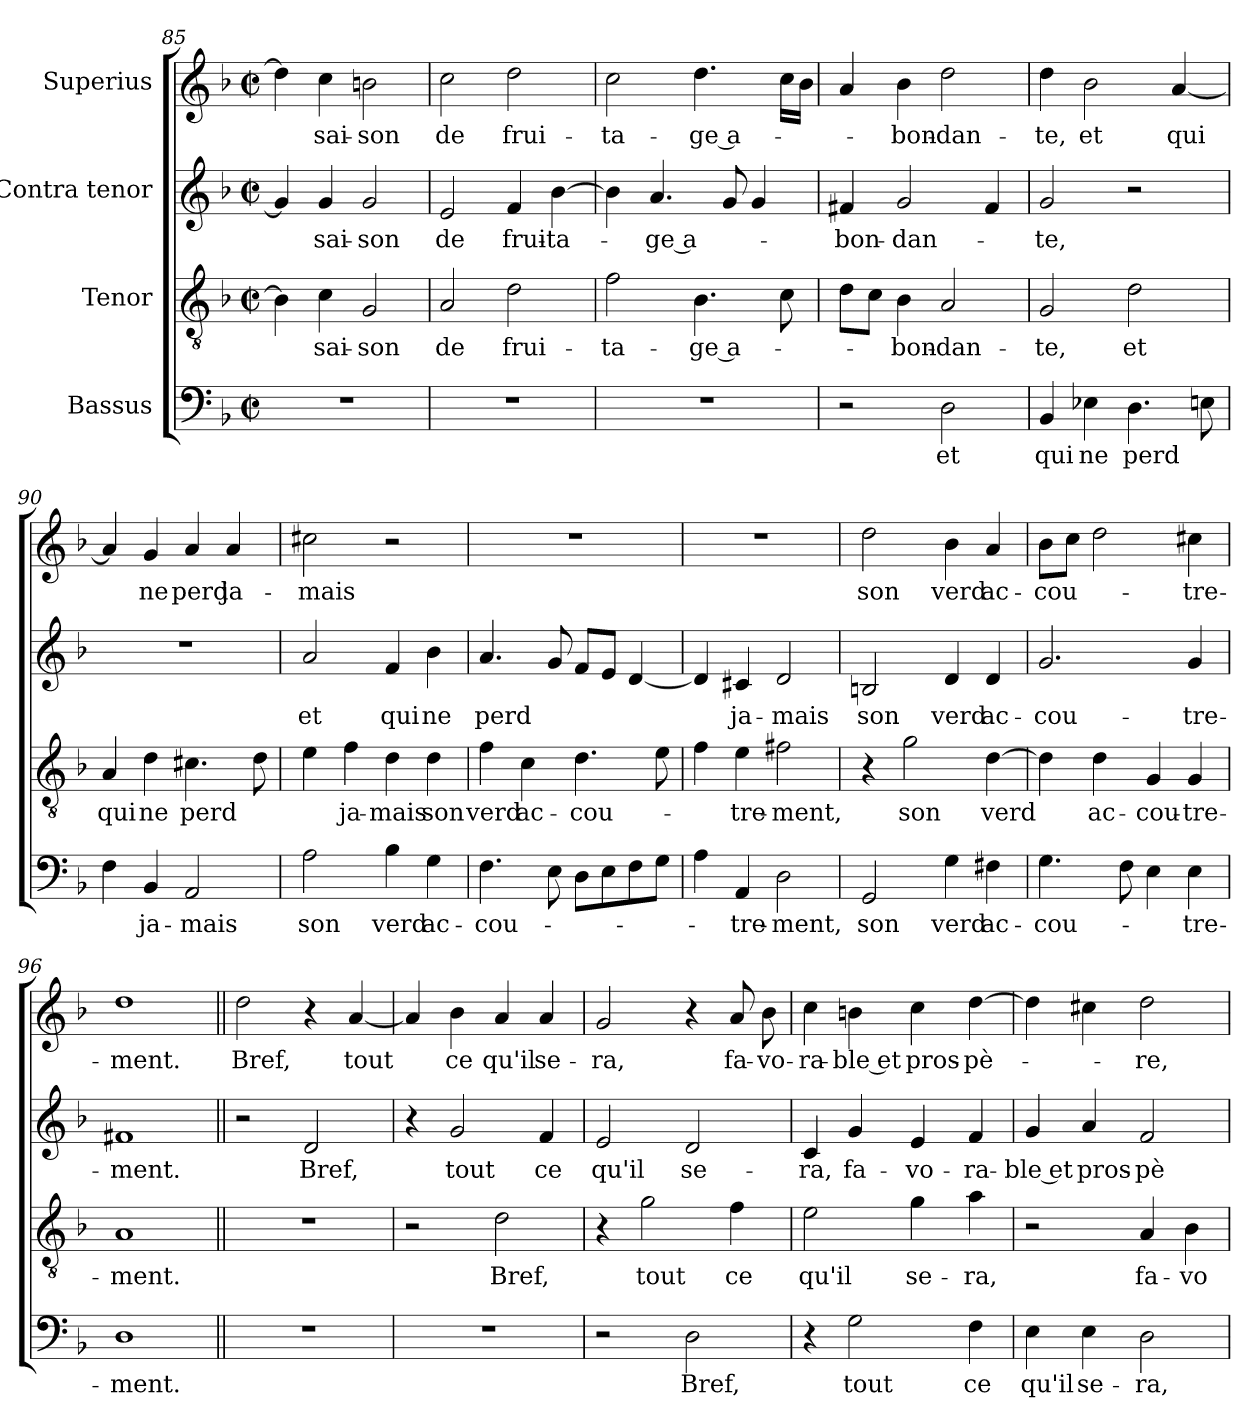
**kern	**text	**kern	**text	**kern	**text	**kern	**text
*part4	*part4	*part3	*part3	*part2	*part2	*part1	*part1
*staff4	*staff4	*staff3	*staff3	*staff2	*staff2	*staff1	*staff1
*I"Bassus	*	*I"Tenor	*	*I"Contra tenor	*	*I"Superius	*
*clefF4	*	*clefGv2	*	*clefG2	*	*clefG2	*
*k[b-]	*	*k[b-]	*	*k[b-]	*	*k[b-]	*
*F:	*	*F:	*	*F:	*	*F:	*
*M2/2	*	*M2/2	*	*M2/2	*	*M2/2	*
*met(c|)	*	*met(c|)	*	*met(c|)	*	*met(c|)	*
=85	=85	=85	=85	=85	=85	=85	=85
1r	.	4B\]	.	4g/]	.	4dd\]	.
!	!	!	!LO:LY:b	!	!LO:LY:b	!	!LO:LY:b
.	.	4c\	sai-	4g/	sai-	4cc\	sai-
!	!	!	!LO:LY:b	!	!LO:LY:b	!	!LO:LY:b
.	.	2G/	-son	2g/	-son	2bn\	-son
!!LO:LB:g=z
=86	=86	=86	=86	=86	=86	=86	=86
!	!	!	!LO:LY:b	!	!LO:LY:b	!	!LO:LY:b
1r	.	2A/	de	2e/	de	2cc\	de
!	!	!	!LO:LY:b	!	!LO:LY:b	!	!LO:LY:b
.	.	2d\	frui-	4f/	frui-	2dd\	frui-
!	!	!	!	!	!LO:LY:b	!	!
.	.	.	.	[4b-\	-ta-	.	.
=87	=87	=87	=87	=87	=87	=87	=87
!	!	!	!LO:LY:b	!	!	!	!LO:LY:b
1r	.	2f\	-ta-	4b-\]	.	2cc\	-ta-
!	!	!	!	!	!LO:LY:b	!	!
.	.	.	.	4.a/	-ge a-	.	.
!	!	!	!LO:LY:b	!	!	!	!LO:LY:b
.	.	4.B-\	-ge a-	.	.	4.dd\	-ge a-
.	.	.	.	8g/	.	.	.
.	.	.	.	4g/	.	.	.
.	.	8c\	.	.	.	16cc\LL	.
.	.	.	.	.	.	16b-\JJ	.
=88	=88	=88	=88	=88	=88	=88	=88
!	!	!	!	!	!LO:LY:b	!	!
2r	.	8d\L	.	4f#X/	-bon-	4a/	.
.	.	8c\J	.	.	.	.	.
!	!	!	!LO:LY:b	!	!LO:LY:b	!	!LO:LY:b
.	.	4B-\	-bon-	2g/	-dan-	4b-\	-bon-
!	!LO:LY:b	!	!LO:LY:b	!	!	!	!LO:LY:b
2D\	et	2A/	-dan-	.	.	2dd\	-dan-
.	.	.	.	4f#/	.	.	.
=89	=89	=89	=89	=89	=89	=89	=89
!	!LO:LY:b	!	!LO:LY:b	!	!LO:LY:b	!	!LO:LY:b
4BB-/	qui	2G/	-te,	2g/	-te,	4dd\	-te,
!	!LO:LY:b	!	!	!	!	!	!LO:LY:b
4E-X\	ne	.	.	.	.	2b-\	et
!	!LO:LY:b	!	!LO:LY:b	!	!	!	!
4.D\	perd	2d\	et	2r	.	.	.
!	!	!	!	!	!	!	!LO:LY:b
.	.	.	.	.	.	[4a/	qui
8En\	.	.	.	.	.	.	.
=90	=90	=90	=90	=90	=90	=90	=90
!	!	!	!LO:LY:b	!	!	!	!
4F\	.	4A/	qui	1r	.	4a/]	.
!	!LO:LY:b	!	!LO:LY:b	!	!	!	!LO:LY:b
4BB-/	ja-	4d\	ne	.	.	4g/	ne
!	!LO:LY:b	!	!LO:LY:b	!	!	!	!LO:LY:b
2AA/	-mais	4.c#X\	perd	.	.	4a/	perd
!	!	!	!	!	!	!	!LO:LY:b
.	.	.	.	.	.	4a/	ja-
.	.	8d\	.	.	.	.	.
=91	=91	=91	=91	=91	=91	=91	=91
!	!LO:LY:b	!	!	!	!LO:LY:b	!	!LO:LY:b
2A\	son	4e\	.	2a/	et	2cc#X\	-mais
!	!	!	!LO:LY:b	!	!	!	!
.	.	4f\	ja-	.	.	.	.
!	!LO:LY:b	!	!LO:LY:b	!	!LO:LY:b	!	!
4B-\	verd	4d\	-mais	4f/	qui	2r	.
!	!LO:LY:b	!	!LO:LY:b	!	!LO:LY:b	!	!
4G\	ac-	4d\	son	4b-\	ne	.	.
!!LO:LB:g=z
=92	=92	=92	=92	=92	=92	=92	=92
!	!LO:LY:b	!	!LO:LY:b	!	!LO:LY:b	!	!
4.F\	-cou-	4f\	verd	4.a/	perd	1r	.
!	!	!	!LO:LY:b	!	!	!	!
.	.	4c\	ac-	.	.	.	.
8E\	.	.	.	8g/	.	.	.
!	!	!	!LO:LY:b	!	!	!	!
8D\L	.	4.d\	-cou-	8f/L	.	.	.
8E\	.	.	.	8e/J	.	.	.
8F\	.	.	.	[4d/	.	.	.
8G\J	.	8e\	.	.	.	.	.
=93	=93	=93	=93	=93	=93	=93	=93
4A\	.	4f\	.	4d/]	.	1r	.
!	!LO:LY:b	!	!LO:LY:b	!	!LO:LY:b	!	!
4AA/	-tre-	4e\	-tre-	4c#X/	ja-	.	.
!	!LO:LY:b	!	!LO:LY:b	!	!LO:LY:b	!	!
2D\	-ment,	2f#X\	-ment,	2d/	-mais	.	.
=94	=94	=94	=94	=94	=94	=94	=94
!	!LO:LY:b	!	!	!	!LO:LY:b	!	!LO:LY:b
2GG/	son	4r	.	2Bn/	son	2dd\	son
!	!	!	!LO:LY:b	!	!	!	!
.	.	2g\	son	.	.	.	.
!	!LO:LY:b	!	!	!	!LO:LY:b	!	!LO:LY:b
4G\	verd	.	.	4d/	verd	4b-\	verd
!	!LO:LY:b	!	!LO:LY:b	!	!LO:LY:b	!	!LO:LY:b
4F#X\	ac-	[4d\	verd	4d/	ac-	4a/	ac-
=95	=95	=95	=95	=95	=95	=95	=95
!	!LO:LY:b	!	!	!	!LO:LY:b	!	!LO:LY:b
4.G\	-cou-	4d\]	.	2.g/	-cou-	8b-\L	-cou-
.	.	.	.	.	.	8cc\J	.
!	!	!	!LO:LY:b	!	!	!	!
.	.	4d\	ac-	.	.	2dd\	.
8F\	.	.	.	.	.	.	.
!	!	!	!LO:LY:b	!	!	!	!
4E\	.	4G/	-cou-	.	.	.	.
!	!LO:LY:b	!	!LO:LY:b	!	!LO:LY:b	!	!LO:LY:b
4E\	-tre-	4G/	-tre-	4g/	-tre-	4cc#X\	-tre-
=96	=96	=96	=96	=96	=96	=96	=96
!	!LO:LY:b	!	!LO:LY:b	!	!LO:LY:b	!	!LO:LY:b
1D	-ment.	1A	-ment.	1f#X	-ment.	1dd	-ment.
!!LO:PB:g=z
=97||	=97||	=97||	=97||	=97||	=97||	=97||	=97||
!	!	!	!	!	!	!	!LO:LY:b
1r	.	1r	.	2r	.	2dd\	Bref,
!	!	!	!	!	!LO:LY:b	!	!
.	.	.	.	2d/	Bref,	4r	.
!	!	!	!	!	!	!	!LO:LY:b
.	.	.	.	.	.	[4a/	tout
=98	=98	=98	=98	=98	=98	=98	=98
1r	.	2r	.	4r	.	4a/]	.
!	!	!	!	!	!LO:LY:b	!	!LO:LY:b
.	.	.	.	2g/	tout	4b-\	ce
!	!	!	!LO:LY:b	!	!	!	!LO:LY:b
.	.	2d\	Bref,	.	.	4a/	qu'il
!	!	!	!	!	!LO:LY:b	!	!LO:LY:b
.	.	.	.	4f/	ce	4a/	se-
=99	=99	=99	=99	=99	=99	=99	=99
!	!	!	!	!	!LO:LY:b	!	!LO:LY:b
2r	.	4r	.	2e/	qu'il	2g/	-ra,
!	!	!	!LO:LY:b	!	!	!	!
.	.	2g\	tout	.	.	.	.
!	!LO:LY:b	!	!	!	!LO:LY:b	!	!
2D\	Bref,	.	.	2d/	se-	4r	.
!	!	!	!LO:LY:b	!	!	!	!LO:LY:b
.	.	4f\	ce	.	.	8a/	fa-
!	!	!	!	!	!	!	!LO:LY:b
.	.	.	.	.	.	8b-\	-vo-
=100	=100	=100	=100	=100	=100	=100	=100
!	!	!	!LO:LY:b	!	!LO:LY:b	!	!LO:LY:b
4r	.	2e\	qu'il	4c/	-ra,	4cc\	-ra-
!	!LO:LY:b	!	!	!	!LO:LY:b	!	!LO:LY:b
2G\	tout	.	.	4g/	fa-	4bn\	-ble et
!	!	!	!LO:LY:b	!	!LO:LY:b	!	!LO:LY:b
.	.	4g\	se-	4e/	-vo-	4cc\	pros-
!	!LO:LY:b	!	!LO:LY:b	!	!LO:LY:b	!	!LO:LY:b
4F\	ce	4a\	-ra,	4f/	-ra-	[4dd\	-pè-
=101	=101	=101	=101	=101	=101	=101	=101
!	!LO:LY:b	!	!	!	!LO:LY:b	!	!
4E\	qu'il	2r	.	4g/	-ble et	4dd\]	.
!	!LO:LY:b	!	!	!	!LO:LY:b	!	!
4E\	se-	.	.	4a/	pros-	4cc#X\	.
!	!LO:LY:b	!	!LO:LY:b	!	!LO:LY:b	!	!LO:LY:b
2D\	-ra,	4A/	fa-	2f/	-pè-	2dd\	-re,
!	!	!	!LO:LY:b	!	!	!	!
.	.	4B-\	-vo-	.	.	.	.
=	=	=	=	=	=	=	=
*-	*-	*-	*-	*-	*-	*-	*-
